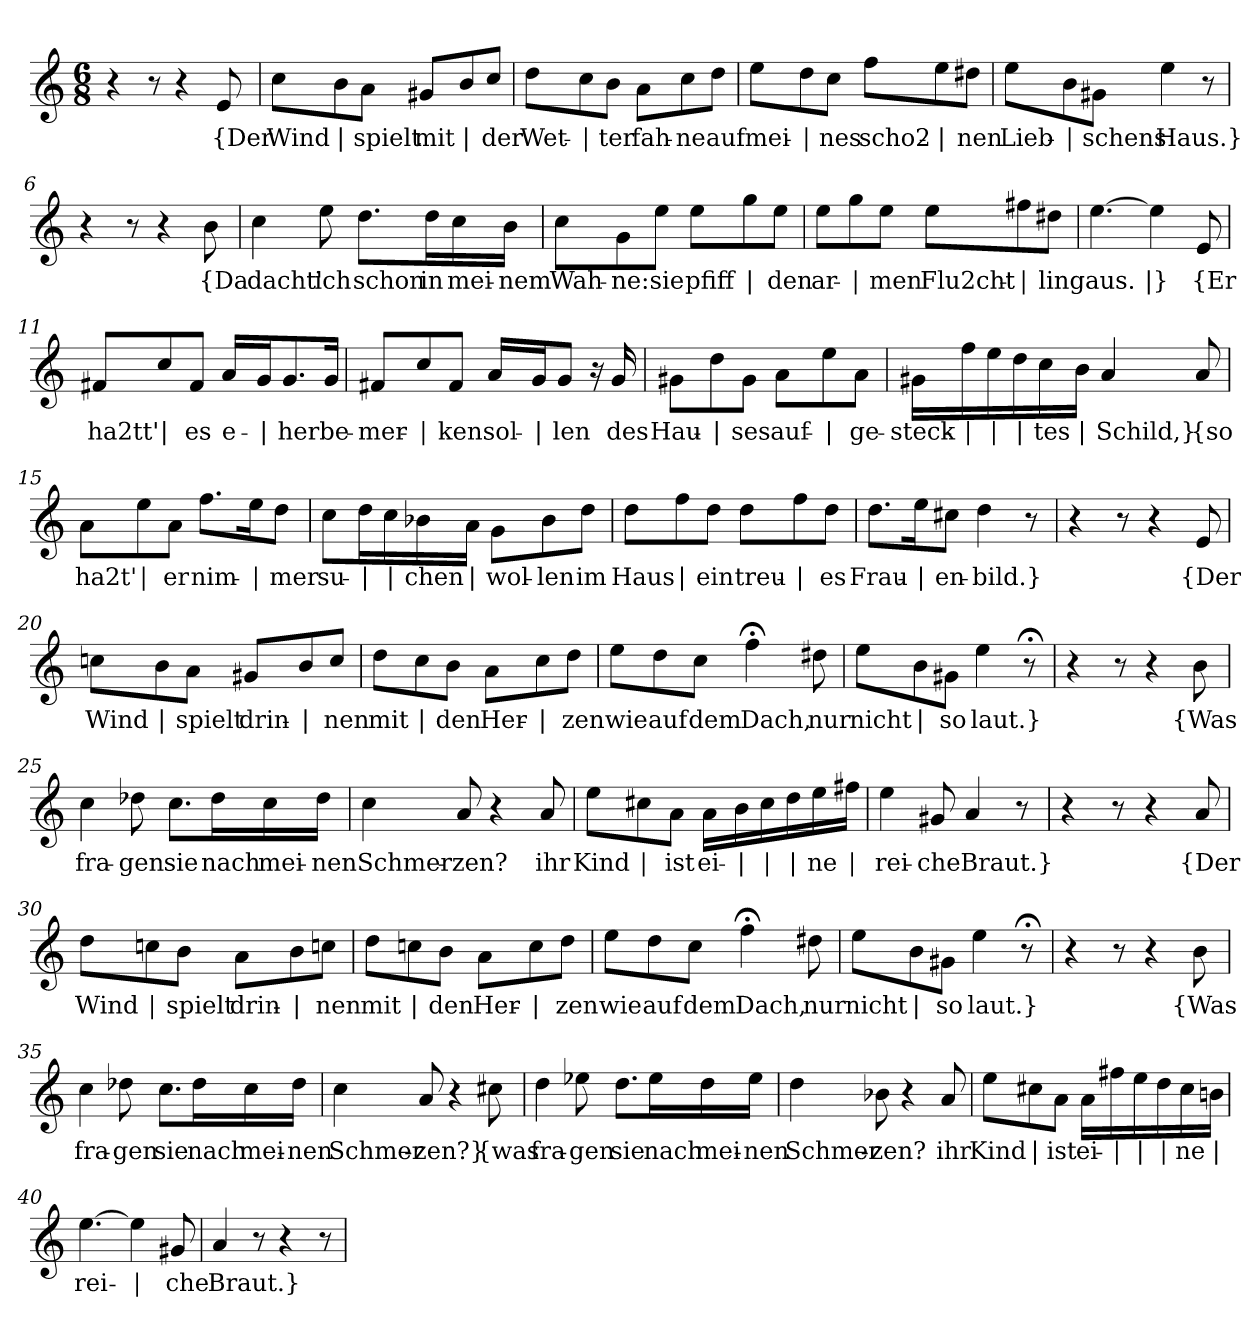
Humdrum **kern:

**kern	**text
*part1	*part1
*staff1	*staff1
*clefG2	*
*k[]	*
*M6/8	*
=1	=1
4r	.
8r	.
4r	.
!	!LO:LY:b
8e/	{Der
=2	=2
!	!LO:LY:b
8cc\L	Wind
!	!LO:LY:b
8b\	|
!	!LO:LY:b
8a\J	spielt
!	!LO:LY:b
8g#X/L	mit
!	!LO:LY:b
8b/	|
!	!LO:LY:b
8cc/J	der
=3	=3
!	!LO:LY:b
8dd\L	Wet-
!	!LO:LY:b
8cc\	|
!	!LO:LY:b
8b\J	-ter
!	!LO:LY:b
8a\L	fah-
!	!LO:LY:b
8cc\	-ne
!	!LO:LY:b
8dd\J	auf
=4	=4
!	!LO:LY:b
8ee\L	mei-
!	!LO:LY:b
8dd\	|
!	!LO:LY:b
8cc\J	-nes
!	!LO:LY:b
8ff\L	scho2-
!	!LO:LY:b
8ee\	|
!	!LO:LY:b
8dd#X\J	-nen
=5	=5
!	!LO:LY:b
8ee\L	Lieb-
!	!LO:LY:b
8b\	|
!	!LO:LY:b
8g#X\J	-schens
!	!LO:LY:b
4ee\	Haus.}
8r	.
!!LO:LB:g=z
=6	=6
4r	.
8r	.
4r	.
!	!LO:LY:b
8b\	{Da
=7	=7
!	!LO:LY:b
4cc\	dacht'
!	!LO:LY:b
8ee\	ich
!	!LO:LY:b
8.dd\L	schon
!	!LO:LY:b
16dd\L	in
!	!LO:LY:b
16cc\	mei-
!	!LO:LY:b
16b\JJ	-nem
=8	=8
!	!LO:LY:b
8cc\L	Wah-
!	!LO:LY:b
8g\	-ne:
!	!LO:LY:b
8ee\J	sie
!	!LO:LY:b
8ee\L	pfiff
!	!LO:LY:b
8gg\	|
!	!LO:LY:b
8ee\J	den
=9	=9
!	!LO:LY:b
8ee\L	ar-
!	!LO:LY:b
8gg\	|
!	!LO:LY:b
8ee\J	-men
!	!LO:LY:b
8ee\L	Flu2cht-
!	!LO:LY:b
8ff#X\	|
!	!LO:LY:b
8dd#X\J	-ling
=10	=10
!	!LO:LY:b
[4.ee\	aus.
!	!LO:LY:b
4ee\]	|}
!	!LO:LY:b
8e/	{Er
!!LO:LB:g=z
=11	=11
!	!LO:LY:b
8f#X/L	ha2tt'
!	!LO:LY:b
8cc/	|
!	!LO:LY:b
8f#/J	es
!	!LO:LY:b
16a/LL	e-
!	!LO:LY:b
16g/J	|
!	!LO:LY:b
8.g/	-her
!	!LO:LY:b
16g/Jk	be-
=12	=12
!	!LO:LY:b
8f#X/L	-mer-
!	!LO:LY:b
8cc/	|
!	!LO:LY:b
8f#/J	-ken
!	!LO:LY:b
16a/LL	sol-
!	!LO:LY:b
16g/J	|
!	!LO:LY:b
8g/J	-len
16r	.
!	!LO:LY:b
16g/	des
=13	=13
!	!LO:LY:b
8g#X\L	Hau-
!	!LO:LY:b
8dd\	|
!	!LO:LY:b
8g#\J	-ses
!	!LO:LY:b
8a\L	auf-
!	!LO:LY:b
8ee\	|
!	!LO:LY:b
8a\J	-ge-
=14	=14
!	!LO:LY:b
16g#X\LL	-steck-
!	!LO:LY:b
16ff\	|
!	!LO:LY:b
16ee\	|
!	!LO:LY:b
16dd\	|
!	!LO:LY:b
16cc\	-tes
!	!LO:LY:b
16b\JJ	|
!	!LO:LY:b
4a/	Schild,}
!	!LO:LY:b
8a/	{so
!!LO:LB:g=z
=15	=15
!	!LO:LY:b
8a\L	ha2t'
!	!LO:LY:b
8ee\	|
!	!LO:LY:b
8a\J	er
!	!LO:LY:b
8.ff\L	nim-
!	!LO:LY:b
16ee\K	|
!	!LO:LY:b
8dd\J	-mer
=16	=16
!	!LO:LY:b
8cc\L	su-
!	!LO:LY:b
16dd\L	|
!	!LO:LY:b
16cc\	|
!	!LO:LY:b
16b-X\	-chen
!	!LO:LY:b
16a\JJ	|
!	!LO:LY:b
8g\L	wol-
!	!LO:LY:b
8b-\	-len
!	!LO:LY:b
8dd\J	im
=17	=17
!	!LO:LY:b
8dd\L	Haus
!	!LO:LY:b
8ff\	|
!	!LO:LY:b
8dd\J	ein
!	!LO:LY:b
8dd\L	treu-
!	!LO:LY:b
8ff\	|
!	!LO:LY:b
8dd\J	-es
=18	=18
!	!LO:LY:b
8.dd\L	Frau-
!	!LO:LY:b
16ee\K	|
!	!LO:LY:b
8cc#X\J	-en-
!	!LO:LY:b
4dd\	-bild.}
8r	.
=19	=19
4r	.
8r	.
4r	.
!	!LO:LY:b
8e/	{Der
!!LO:LB:g=z
=20	=20
!	!LO:LY:b
8ccn\L	Wind
!	!LO:LY:b
8b\	|
!	!LO:LY:b
8a\J	spielt
!	!LO:LY:b
8g#X/L	drin-
!	!LO:LY:b
8b/	|
!	!LO:LY:b
8cc/J	-nen
=21	=21
!	!LO:LY:b
8dd\L	mit
!	!LO:LY:b
8cc\	|
!	!LO:LY:b
8b\J	den
!	!LO:LY:b
8a\L	Her-
!	!LO:LY:b
8cc\	|
!	!LO:LY:b
8dd\J	-zen
=22	=22
!	!LO:LY:b
8ee\L	wie
!	!LO:LY:b
8dd\	auf
!	!LO:LY:b
8cc\J	dem
!	!LO:LY:b
4ff;<\	Dach,
!	!LO:LY:b
8dd#X\	nur
=23	=23
!	!LO:LY:b
8ee\L	nicht
!	!LO:LY:b
8b\	|
!	!LO:LY:b
8g#X\J	so
!	!LO:LY:b
4ee\	laut.}
8r;<	.
=24	=24
4r	.
8r	.
4r	.
!	!LO:LY:b
8b\	{Was
!!LO:LB:g=z
=25	=25
!	!LO:LY:b
4cc\	fra-
!	!LO:LY:b
8dd-X\	-gen
!	!LO:LY:b
8.cc\L	sie
!	!LO:LY:b
16dd-\L	nach
!	!LO:LY:b
16cc\	mei-
!	!LO:LY:b
16dd-\JJ	-nen
=26	=26
!	!LO:LY:b
4cc\	Schmer-
!	!LO:LY:b
8a/	-zen?
4r	.
!	!LO:LY:b
8a/	ihr
=27	=27
!	!LO:LY:b
8ee\L	Kind
!	!LO:LY:b
8cc#X\	|
!	!LO:LY:b
8a\J	ist
!	!LO:LY:b
16a\LL	ei-
!	!LO:LY:b
16b\	|
!	!LO:LY:b
16cc#\	|
!	!LO:LY:b
16dd\	|
!	!LO:LY:b
16ee\	-ne
!	!LO:LY:b
16ff#X\JJ	|
=28	=28
!	!LO:LY:b
4ee\	rei-
!	!LO:LY:b
8g#X/	-che
!	!LO:LY:b
4a/	Braut.}
8r	.
=29	=29
4r	.
8r	.
4r	.
!	!LO:LY:b
8a/	{Der
!!LO:LB:g=z
=30	=30
!	!LO:LY:b
8dd\L	Wind
!	!LO:LY:b
8ccn\	|
!	!LO:LY:b
8b\J	spielt
!	!LO:LY:b
8a\L	drin-
!	!LO:LY:b
8b\	|
!	!LO:LY:b
8ccn\J	-nen
=31	=31
!	!LO:LY:b
8dd\L	mit
!	!LO:LY:b
8ccn\	|
!	!LO:LY:b
8b\J	den
!	!LO:LY:b
8a\L	Her-
!	!LO:LY:b
8cc\	|
!	!LO:LY:b
8dd\J	-zen
=32	=32
!	!LO:LY:b
8ee\L	wie
!	!LO:LY:b
8dd\	auf
!	!LO:LY:b
8cc\J	dem
!	!LO:LY:b
4ff;<\	Dach,
!	!LO:LY:b
8dd#X\	nur
=33	=33
!	!LO:LY:b
8ee\L	nicht
!	!LO:LY:b
8b\	|
!	!LO:LY:b
8g#X\J	so
!	!LO:LY:b
4ee\	laut.}
8r;<	.
=34	=34
4r	.
8r	.
4r	.
!	!LO:LY:b
8b\	{Was
!!LO:LB:g=z
=35	=35
!	!LO:LY:b
4cc\	fra-
!	!LO:LY:b
8dd-X\	-gen
!	!LO:LY:b
8.cc\L	sie
!	!LO:LY:b
16dd-\L	nach
!	!LO:LY:b
16cc\	mei-
!	!LO:LY:b
16dd-\JJ	-nen
=36	=36
!	!LO:LY:b
4cc\	Schmer-
!	!LO:LY:b
8a/	-zen?}
4r	.
!	!LO:LY:b
8cc#X\	{was
=37	=37
!	!LO:LY:b
4dd\	fra-
!	!LO:LY:b
8ee-X\	-gen
!	!LO:LY:b
8.dd\L	sie
!	!LO:LY:b
16ee-\L	nach
!	!LO:LY:b
16dd\	mei-
!	!LO:LY:b
16ee-\JJ	-nen
=38	=38
!	!LO:LY:b
4dd\	Schmer-
!	!LO:LY:b
8b-X\	-zen?
4r	.
!	!LO:LY:b
8a/	ihr
!!LO:LB:g=z
=39	=39
!	!LO:LY:b
8ee\L	Kind
!	!LO:LY:b
8cc#X\	|
!	!LO:LY:b
8a\J	ist
!	!LO:LY:b
16a\LL	ei-
!	!LO:LY:b
16ff#X\	|
!	!LO:LY:b
16ee\	|
!	!LO:LY:b
16dd\	|
!	!LO:LY:b
16cc#\	-ne
!	!LO:LY:b
16bn\JJ	|
=40	=40
!	!LO:LY:b
[4.ee\	rei-
!	!LO:LY:b
4ee\]	|
!	!LO:LY:b
8g#X/	-che
=41	=41
!	!LO:LY:b
4a/	Braut.}
8r	.
4r	.
8r	.
=	=
*-	*-
